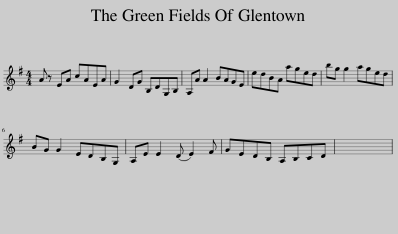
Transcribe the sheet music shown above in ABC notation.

X:1
L:1/8
M:4/4
I:linebreak $
K:G
V:1 treble
V:1
 A z EA cAEA | G2 DG B,DG,B, | A,A A2 BAGE | edBA aged | bg g2 aged |$ %5
 BG G2 EDB,G, | A,E E2 (D E2) F | GEDB, A,B,CD | x8 | %9
